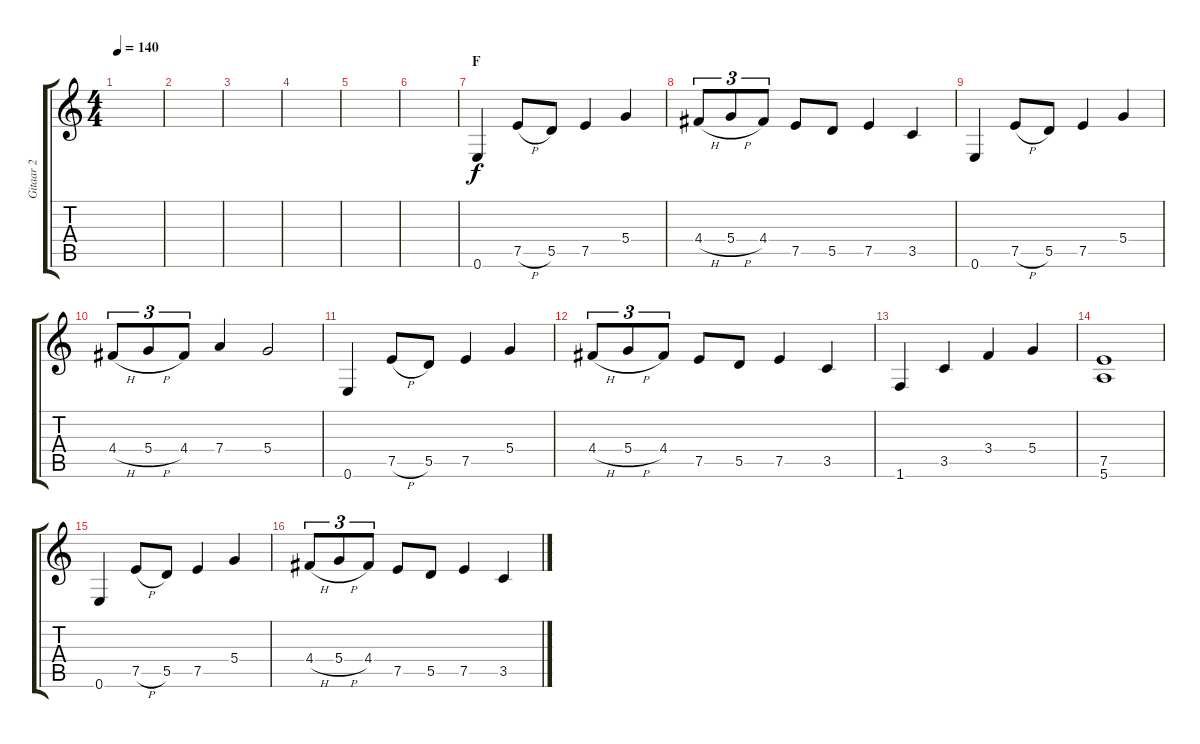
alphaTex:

\track ("Gitaar 2" "Gitaar 2") {instrument overdrivenguitar}
\staff {score tabs}
\tuning (E4 B3 G3 D3 A2 E2) {hide}
\ts (4 4)
\tempo 140
\clef g2
\ks c
|
|
|
|
|
|
\section ("" "F")
0.6.4 7.5{h}.8 5.5.8 7.5.4 5.4.4 |
4.4{h}.8{tu (3 2)} 5.4{h}.8{tu (3 2)} 4.4.8{tu (3 2)} 7.5.8 5.5.8 7.5.4 3.5.4 |
0.6.4 7.5{h}.8 5.5.8 7.5.4 5.4.4 |
4.4{h}.8{tu (3 2)} 5.4{h}.8{tu (3 2)} 4.4.8{tu (3 2)} 7.4.4 5.4.2 |
0.6.4 7.5{h}.8 5.5.8 7.5.4 5.4.4 |
4.4{h}.8{tu (3 2)} 5.4{h}.8{tu (3 2)} 4.4.8{tu (3 2)} 7.5.8 5.5.8 7.5.4 3.5.4 |
1.6.4 3.5.4 3.4.4 5.4.4 |
(7.5 5.6).1 |
0.6.4 7.5{h}.8 5.5.8 7.5.4 5.4.4 |
4.4{h}.8{tu (3 2)} 5.4{h}.8{tu (3 2)} 4.4.8{tu (3 2)} 7.5.8 5.5.8 7.5.4 3.5.4
